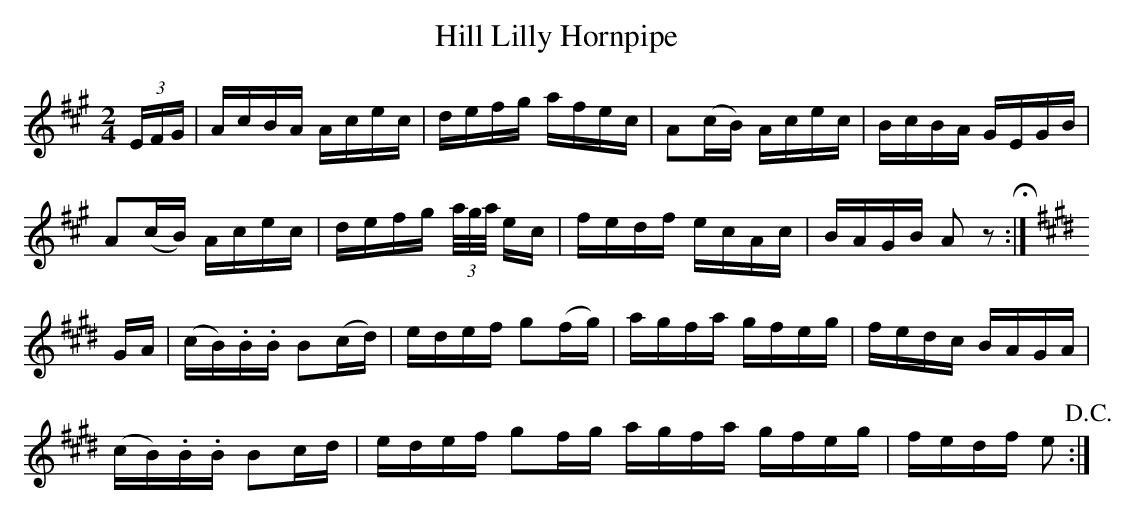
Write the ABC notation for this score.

X:1
T:Hill Lilly Hornpipe
M:2/4
L:1/8
K:A
(3E/F/G/|A/c/B/A/ A/c/e/c/|d/e/f/g/ a/f/e/c/|A(c/B/) A/c/e/c/|B/c/B/A/ G/E/G/B/|
A(c/B/) A/c/e/c/|d/e/f/g/ (3a/4g/4a/4 e/c/|f/e/d/f/ e/c/A/c/|B/A/G/B/ A z!fermata!:|
K:E
G/A/|(c/B/).B/.B/ B(c/d/)|e/d/e/f/ g(f/g/)|a/g/f/a/ g/f/e/g/|f/e/d/c/ B/A/G/A/|
(c/B/).B/.B/ Bc/d/|e/d/e/f/ gf/g/ a/g/f/a/ g/f/e/g/|f/e/d/f/ e!D.C.!:|]
